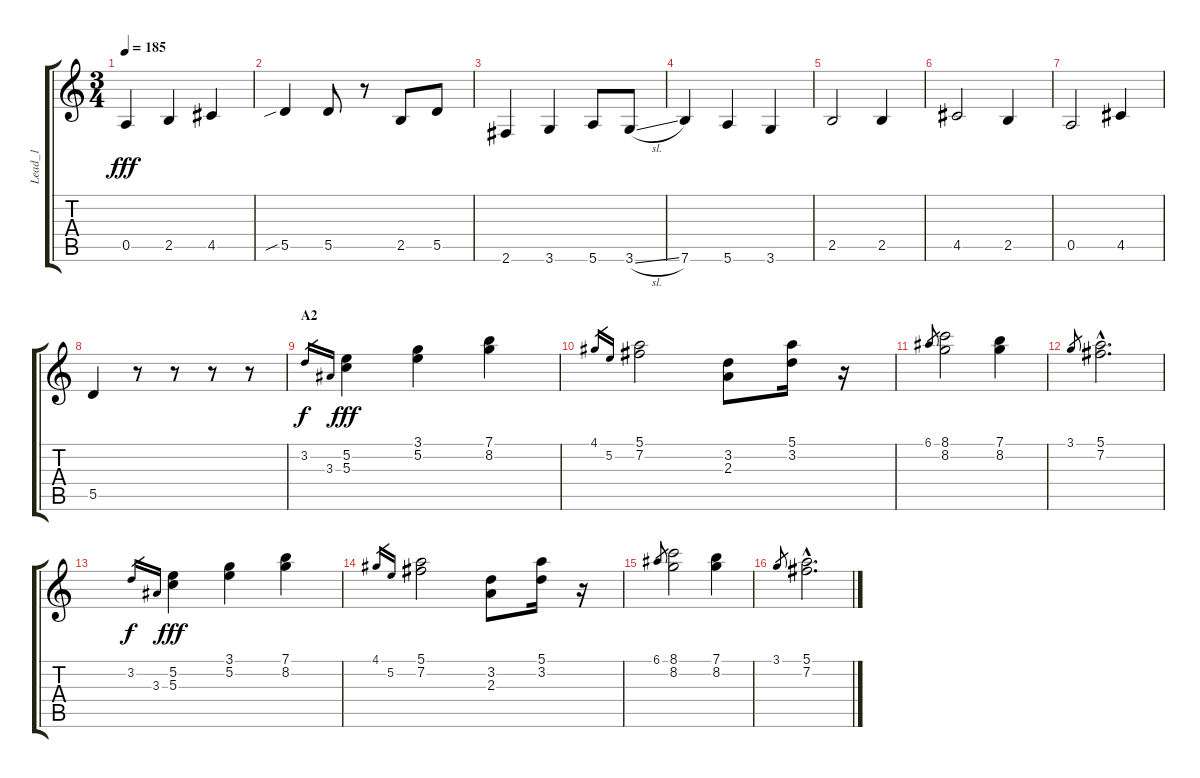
\track ("Lead_1" "Lead_1") {instrument acousticguitarnylon}
\staff {score tabs}
\tuning (E4 B3 G3 D3 A2 E2) {hide}
\ts (3 4)
\tempo 185
\clef g2
\ks c
0.5.4{dy fff} 2.5.4 4.5.4 |
5.5{sib}.4 5.5.8 r.8 2.5.8 5.5.8 |
2.6.4 3.6.4 5.6.8 3.6{sl}.8 |
7.6.4 5.6.4 3.6.4 |
2.5.2 2.5.4 |
4.5.2 2.5.4 |
0.5.2 4.5.4 |
5.5.4 r.8 r.8 r.8 r.8 |
\section ("" "A2")
3.2.16{gr dy f} 3.3.16{gr} (5.2 5.3).4{dy fff volume 10 instrument steeldrums} (3.1 5.2).4 (7.1 8.2).4 |
4.1.16{gr} 5.2.16{gr} (5.1 7.2).2 (3.2 2.3).8 (5.1 3.2).16 r.16 |
6.1.8{gr} (8.1 8.2).2 (7.1 8.2).4 |
3.1.8{gr} (5.1{hac} 7.2{hac}).2{d} |
3.2.16{gr dy f} 3.3.16{gr} (5.2 5.3).4{dy fff volume 13 instrument acousticguitarsteel} (3.1 5.2).4 (7.1 8.2).4 |
4.1.16{gr} 5.2.16{gr} (5.1 7.2).2 (3.2 2.3).8 (5.1 3.2).16 r.16 |
6.1.8{gr} (8.1 8.2).2 (7.1 8.2).4 |
3.1.8{gr} (5.1{hac} 7.2{hac}).2{d}
